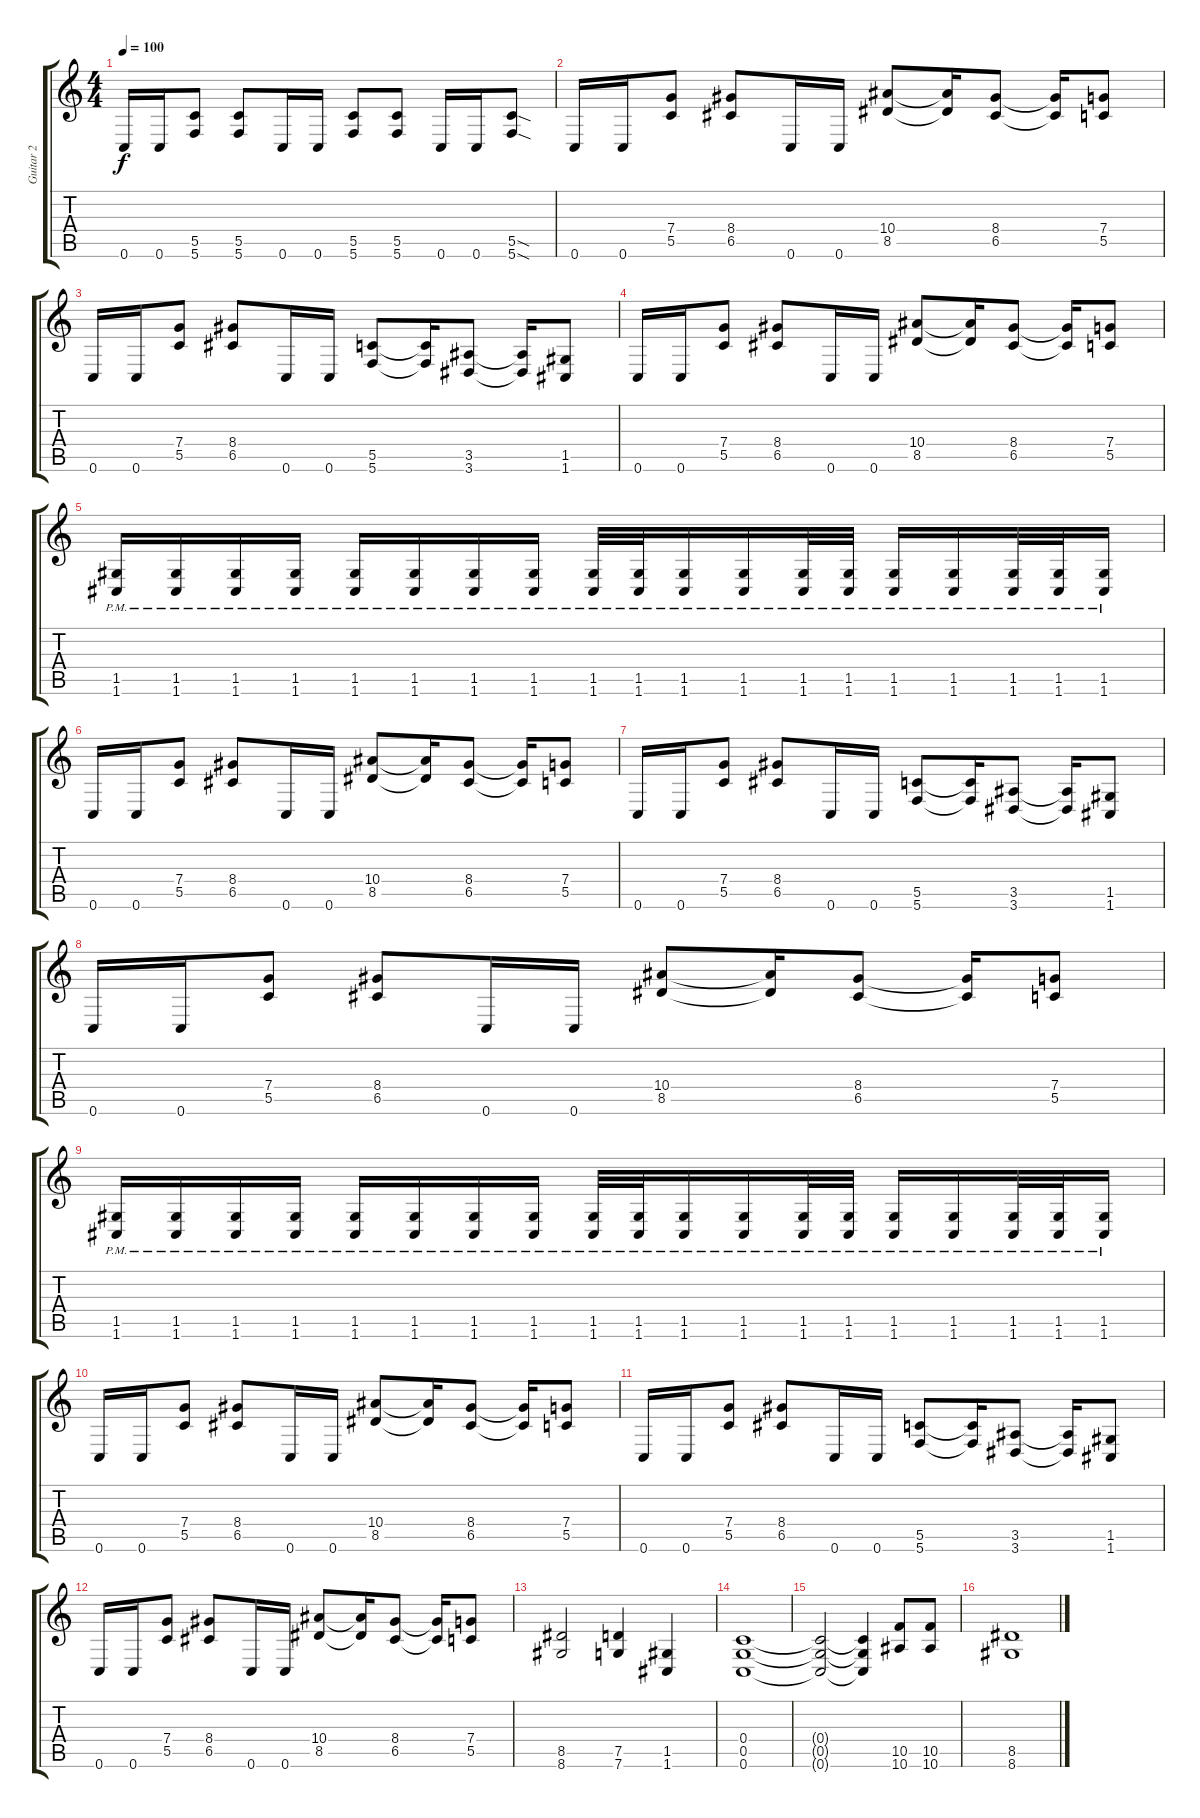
\track ("Guitar 2" "Guitar 2") {instrument distortionguitar}
\staff {score tabs}
\tuning (D4 A3 F3 C3 G2 C2) {hide}
\ts (4 4)
\tempo 100
\clef g2
\ks c
0.6.16{dy f instrument distortionguitar} 0.6.16 (5.5 5.6).8 (5.5 5.6).8 0.6.16 0.6.16 (5.5 5.6).8 (5.5 5.6).8 0.6.16 0.6.16 (5.5{sod} 5.6{sod}).8 |
0.6.16 0.6.16 (7.4 5.5).8 (8.4 6.5).8 0.6.16 0.6.16 (10.4 8.5).8 (10.4{t} 8.5{t}).16 (8.4 6.5).8 (8.4{t} 6.5{t}).16 (7.4 5.5).8 |
0.6.16 0.6.16 (7.4 5.5).8 (8.4 6.5).8 0.6.16 0.6.16 (5.5 5.6).8 (5.5{t} 5.6{t}).16 (3.5 3.6).8 (3.5{t} 3.6{t}).16 (1.5 1.6).8 |
0.6.16 0.6.16 (7.4 5.5).8 (8.4 6.5).8 0.6.16 0.6.16 (10.4 8.5).8 (10.4{t} 8.5{t}).16 (8.4 6.5).8 (8.4{t} 6.5{t}).16 (7.4 5.5).8 |
(1.5{pm} 1.6{pm}).16 (1.5{pm} 1.6{pm}).16 (1.5{pm} 1.6{pm}).16 (1.5{pm} 1.6{pm}).16 (1.5{pm} 1.6{pm}).16 (1.5{pm} 1.6{pm}).16 (1.5{pm} 1.6{pm}).16 (1.5{pm} 1.6{pm}).16 (1.5{pm} 1.6{pm}).32 (1.5{pm} 1.6{pm}).32 (1.5{pm} 1.6{pm}).16 (1.5{pm} 1.6{pm}).16 (1.5{pm} 1.6{pm}).32 (1.5{pm} 1.6{pm}).32 (1.5{pm} 1.6{pm}).16 (1.5{pm} 1.6{pm}).16 (1.5{pm} 1.6{pm}).32 (1.5{pm} 1.6{pm}).32 (1.5{pm} 1.6{pm}).16 |
0.6.16 0.6.16 (7.4 5.5).8 (8.4 6.5).8 0.6.16 0.6.16 (10.4 8.5).8 (10.4{t} 8.5{t}).16 (8.4 6.5).8 (8.4{t} 6.5{t}).16 (7.4 5.5).8 |
0.6.16 0.6.16 (7.4 5.5).8 (8.4 6.5).8 0.6.16 0.6.16 (5.5 5.6).8 (5.5{t} 5.6{t}).16 (3.5 3.6).8 (3.5{t} 3.6{t}).16 (1.5 1.6).8 |
0.6.16 0.6.16 (7.4 5.5).8 (8.4 6.5).8 0.6.16 0.6.16 (10.4 8.5).8 (10.4{t} 8.5{t}).16 (8.4 6.5).8 (8.4{t} 6.5{t}).16 (7.4 5.5).8 |
(1.5{pm} 1.6{pm}).16 (1.5{pm} 1.6{pm}).16 (1.5{pm} 1.6{pm}).16 (1.5{pm} 1.6{pm}).16 (1.5{pm} 1.6{pm}).16 (1.5{pm} 1.6{pm}).16 (1.5{pm} 1.6{pm}).16 (1.5{pm} 1.6{pm}).16 (1.5{pm} 1.6{pm}).32 (1.5{pm} 1.6{pm}).32 (1.5{pm} 1.6{pm}).16 (1.5{pm} 1.6{pm}).16 (1.5{pm} 1.6{pm}).32 (1.5{pm} 1.6{pm}).32 (1.5{pm} 1.6{pm}).16 (1.5{pm} 1.6{pm}).16 (1.5{pm} 1.6{pm}).32 (1.5{pm} 1.6{pm}).32 (1.5{pm} 1.6{pm}).16 |
0.6.16 0.6.16 (7.4 5.5).8 (8.4 6.5).8 0.6.16 0.6.16 (10.4 8.5).8 (10.4{t} 8.5{t}).16 (8.4 6.5).8 (8.4{t} 6.5{t}).16 (7.4 5.5).8 |
0.6.16 0.6.16 (7.4 5.5).8 (8.4 6.5).8 0.6.16 0.6.16 (5.5 5.6).8 (5.5{t} 5.6{t}).16 (3.5 3.6).8 (3.5{t} 3.6{t}).16 (1.5 1.6).8 |
0.6.16 0.6.16 (7.4 5.5).8 (8.4 6.5).8 0.6.16 0.6.16 (10.4 8.5).8 (10.4{t} 8.5{t}).16 (8.4 6.5).8 (8.4{t} 6.5{t}).16 (7.4 5.5).8 |
(8.5 8.6).2 (7.5 7.6).4 (1.5 1.6).4 |
(0.4 0.5 0.6).1 |
(0.4{t} 0.5{t} 0.6{t}).2 (0.4{t} 0.5{t} 0.6{t}).4 (10.5 10.6).8 (10.5 10.6).8 |
(8.5 8.6).1
